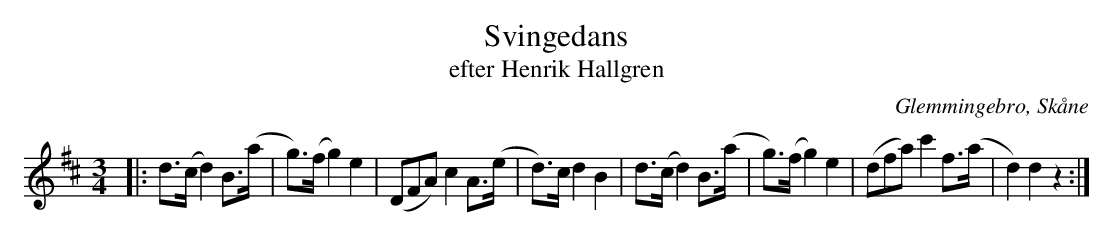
X:1
T:Svingedans
T:efter Henrik Hallgren
O:Glemmingebro, Skåne
M:3/4
L:1/8
K:D
|: d>(c d2) B>(a | g)>(f g2) e2 | 3(DFA) c2 A>(e | d)>c d2 B2 | d>(c d2) B>(a | g)>(f g2) e2 | 3(dfa) c'2 f>(a | d2) d2 z2 :|
